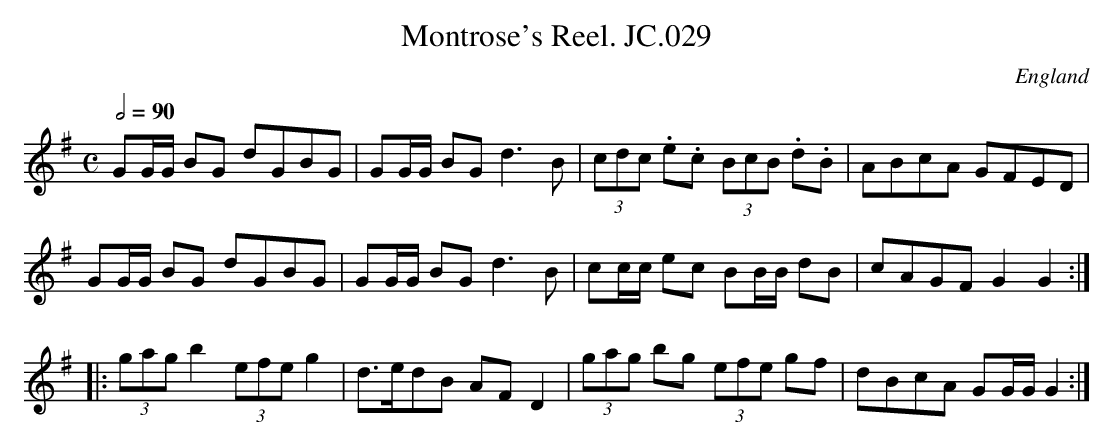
X:1
T:Montrose's Reel. JC.029
L:1/8
M:C
O:England
Q:2/4=90
K:G
GG/G/ BG dGBG|\
GG/G/ BG d3B|(3cdc  .e.c (3BcB .d.B| ABcA GFED|!
GG/G/ BG dGBG|GG/G/ BG d3B|cc/c/  ec BB/B/ dB|cAGFG2G2:|!
|:(3gag b2 (3efe g2|d>edB AFD2|(3gag bg (3efe gf|dBcA GG/G/G2:|
